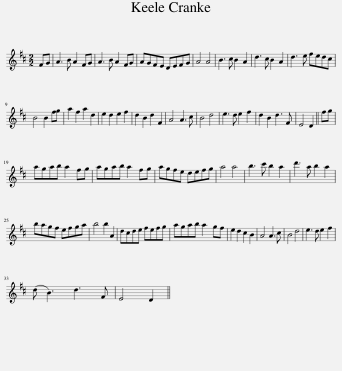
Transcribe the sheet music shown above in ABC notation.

X:1
L:1/8
M:2/2
I:linebreak $
K:D
V:1 treble
V:1
 FG | A3 B A2 FG | A3 B A2 FG | AGFE DEFG | A4 A4 | %5
 B3 c B2 A2 | d3 c B2 A2 | d3 e fedc |$ B4 B2 fg | a2 f2 a2 d2 | %10
 e2 d2 e2 f2 | d2 B2 d2 F2 | A4 A3 c | B4 d4 | e3 d e2 f2 | %15
 d2 B2 d3 F | E4 D2 || fg |$ agab a2 fg | agab a2 fg | %20
 agfe defg | a4 a4 | b3 c' b2 a2 | d'3 a b2 a2 |$ bagf efga | %25
 b4 b2 A2 | dcde fefg | agab a2 gf | e2 d2 c2 B2 | A4 A3 c | %30
 B4 d4 | e3 d e2 f2 |$ (d B3) d3 F | E4 D2 || %34
